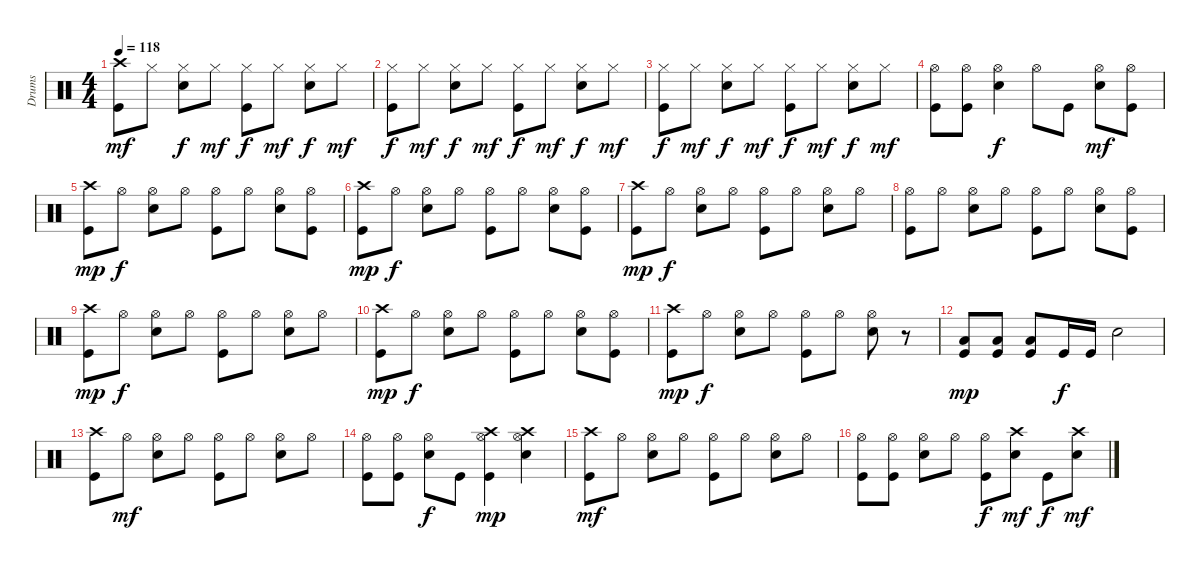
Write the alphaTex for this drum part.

\track ("Drums" "Drums") {instrument percussion}
\staff {score}
\articulation defaults
\ts (4 4)
\tempo 118
\clef neutral
\ks c
("Crash high (hit)" "Kick (hit)").8{dy mf} "Hi-Hat (closed)".8 ("Hi-Hat (closed)" "Snare (hit) 2").8{dy f} "Hi-Hat (closed)".8{dy mf} ("Hi-Hat (closed)" "Kick (hit)").8{dy f} "Hi-Hat (closed)".8{dy mf} ("Hi-Hat (closed)" "Snare (hit) 2").8{dy f} "Hi-Hat (closed)".8{dy mf} |
("Hi-Hat (closed)" "Kick (hit)").8{dy f} "Hi-Hat (closed)".8{dy mf} ("Hi-Hat (closed)" "Snare (hit) 2").8{dy f} "Hi-Hat (closed)".8{dy mf} ("Hi-Hat (closed)" "Kick (hit)").8{dy f} "Hi-Hat (closed)".8{dy mf} ("Hi-Hat (closed)" "Snare (hit) 2").8{dy f} "Hi-Hat (closed)".8{dy mf} |
("Hi-Hat (closed)" "Kick (hit)").8{dy f} "Hi-Hat (closed)".8{dy mf} ("Hi-Hat (closed)" "Snare (hit) 2").8{dy f} "Hi-Hat (closed)".8{dy mf} ("Hi-Hat (closed)" "Kick (hit)").8{dy f} "Hi-Hat (closed)".8{dy mf} ("Hi-Hat (closed)" "Snare (hit) 2").8{dy f} "Hi-Hat (closed)".8{dy mf} |
("Hi-Hat (open)" "Kick (hit)").8 ("Hi-Hat (open)" "Kick (hit)").8 ("Hi-Hat (open)" "Snare (hit) 2").4{dy f} "Hi-Hat (open)".8 "Kick (hit)".8 ("Hi-Hat (open)" "Snare (hit) 2").8{dy mf} ("Hi-Hat (open)" "Kick (hit)").8 |
("Crash high (hit)" "Kick (hit)").8{dy mp} "Hi-Hat (open)".8{dy f} ("Hi-Hat (open)" "Snare (hit) 2").8 "Hi-Hat (open)".8 ("Hi-Hat (open)" "Kick (hit)").8 "Hi-Hat (open)".8 ("Hi-Hat (open)" "Snare (hit) 2").8 ("Hi-Hat (open)" "Kick (hit)").8 |
("Crash high (hit)" "Kick (hit)").8{dy mp} "Hi-Hat (open)".8{dy f} ("Hi-Hat (open)" "Snare (hit) 2").8 "Hi-Hat (open)".8 ("Hi-Hat (open)" "Kick (hit)").8 "Hi-Hat (open)".8 ("Hi-Hat (open)" "Snare (hit) 2").8 ("Hi-Hat (open)" "Kick (hit)").8 |
("Crash high (hit)" "Kick (hit)").8{dy mp} "Hi-Hat (open)".8{dy f} ("Hi-Hat (open)" "Snare (hit) 2").8 "Hi-Hat (open)".8 ("Hi-Hat (open)" "Kick (hit)").8 "Hi-Hat (open)".8 ("Hi-Hat (open)" "Snare (hit) 2").8 "Hi-Hat (open)".8 |
("Hi-Hat (open)" "Kick (hit)").8 "Hi-Hat (open)".8 ("Hi-Hat (open)" "Snare (hit) 2").8 "Hi-Hat (open)".8 ("Hi-Hat (open)" "Kick (hit)").8 "Hi-Hat (open)".8 ("Hi-Hat (open)" "Snare (hit) 2").8 ("Hi-Hat (open)" "Kick (hit)").8 |
("Crash high (hit)" "Kick (hit)").8{dy mp} "Hi-Hat (open)".8{dy f} ("Hi-Hat (open)" "Snare (hit) 2").8 "Hi-Hat (open)".8 ("Hi-Hat (open)" "Kick (hit)").8 "Hi-Hat (open)".8 ("Hi-Hat (open)" "Snare (hit) 2").8 "Hi-Hat (open)".8 |
("Crash high (hit)" "Kick (hit)").8{dy mp} "Hi-Hat (open)".8{dy f} ("Hi-Hat (open)" "Snare (hit) 2").8 "Hi-Hat (open)".8 ("Hi-Hat (open)" "Kick (hit)").8 "Hi-Hat (open)".8 ("Hi-Hat (open)" "Snare (hit) 2").8 ("Hi-Hat (open)" "Kick (hit)").8 |
("Crash high (hit)" "Kick (hit)").8{dy mp} "Hi-Hat (open)".8{dy f} ("Hi-Hat (open)" "Snare (hit) 2").8 "Hi-Hat (open)".8 ("Hi-Hat (open)" "Kick (hit)").8 "Hi-Hat (open)".8 ("Hi-Hat (open)" "Snare (hit) 2").8 r.8 |
("Low Floor Tom (hit)" "Kick (hit)").8{dy mp} ("Low Floor Tom (hit)" "Kick (hit)").8 ("Low Floor Tom (hit)" "Kick (hit)").8 "Kick (hit)".16{dy f} "Kick (hit)".16 "Snare (hit) 2".2 |
("Crash high (hit)" "Kick (hit)").8 "Hi-Hat (open)".8{dy mf} ("Hi-Hat (open)" "Snare (hit) 2").8 "Hi-Hat (open)".8 ("Hi-Hat (open)" "Kick (hit)").8 "Hi-Hat (open)".8 ("Hi-Hat (open)" "Snare (hit) 2").8 "Hi-Hat (open)".8 |
("Hi-Hat (open)" "Kick (hit)").8 ("Hi-Hat (open)" "Kick (hit)").8 ("Hi-Hat (open)" "Snare (hit) 2").8{dy f} "Kick (hit)".8 ("Hi-Hat (open)" "Kick (hit)" "Crash high (hit)").4{dy mp} ("Hi-Hat (open)" "Snare (hit) 2" "Crash high (hit)").4 |
("Crash high (hit)" "Kick (hit)").8{dy mf} "Hi-Hat (open)".8 ("Hi-Hat (open)" "Snare (hit) 2").8 "Hi-Hat (open)".8 ("Hi-Hat (open)" "Kick (hit)").8 "Hi-Hat (open)".8 ("Hi-Hat (open)" "Snare (hit) 2").8 "Hi-Hat (open)".8 |
("Hi-Hat (open)" "Kick (hit)").8 ("Hi-Hat (open)" "Kick (hit)").8 ("Hi-Hat (open)" "Snare (hit) 2").8 "Hi-Hat (open)".8 ("Hi-Hat (open)" "Kick (hit)").8{dy f} ("Snare (hit) 2" "Crash high (hit)").8{dy mf} "Kick (hit)".8{dy f} ("Snare (hit) 2" "Crash high (hit)").8{dy mf}
